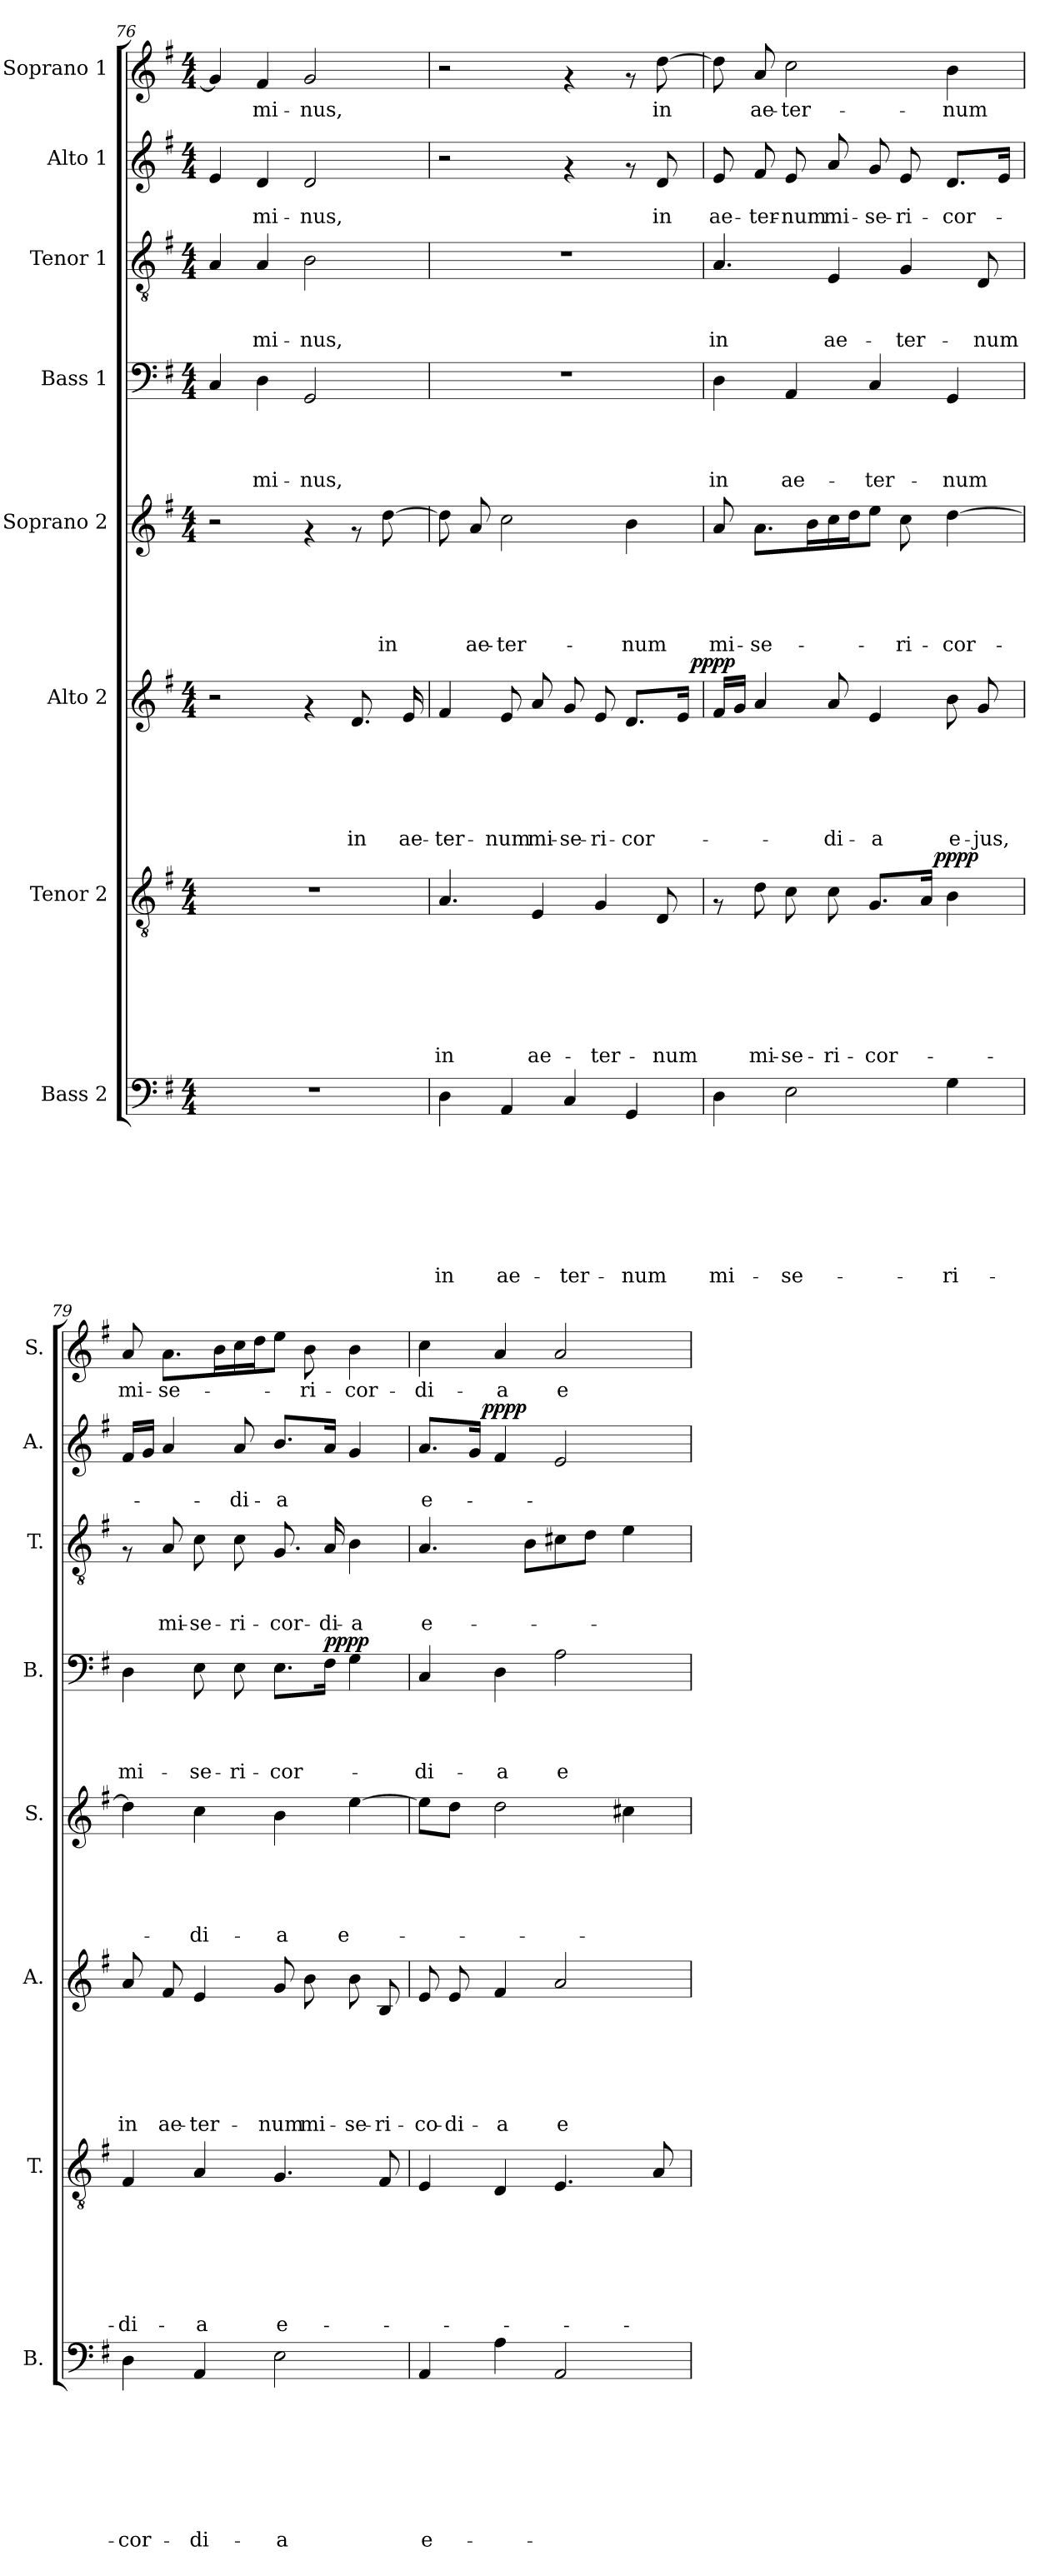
**kern	**text	**text	**text	**text	**text	**text	**text	**text	**kern	**text	**text	**text	**text	**text	**text	**text	**dynam	**kern	**text	**text	**text	**text	**text	**text	**dynam	**kern	**text	**text	**text	**text	**text	**kern	**text	**text	**text	**text	**dynam	**kern	**text	**text	**text	**kern	**text	**text	**dynam	**kern	**text
*part8	*part8	*part8	*part8	*part8	*part8	*part8	*part8	*part8	*part7	*part7	*part7	*part7	*part7	*part7	*part7	*part7	*part7	*part6	*part6	*part6	*part6	*part6	*part6	*part6	*part6	*part5	*part5	*part5	*part5	*part5	*part5	*part4	*part4	*part4	*part4	*part4	*part4	*part3	*part3	*part3	*part3	*part2	*part2	*part2	*part2	*part1	*part1
*staff8	*staff8	*staff8	*staff8	*staff8	*staff8	*staff8	*staff8	*staff8	*staff7	*staff7	*staff7	*staff7	*staff7	*staff7	*staff7	*staff7	*staff7	*staff6	*staff6	*staff6	*staff6	*staff6	*staff6	*staff6	*staff6	*staff5	*staff5	*staff5	*staff5	*staff5	*staff5	*staff4	*staff4	*staff4	*staff4	*staff4	*staff4	*staff3	*staff3	*staff3	*staff3	*staff2	*staff2	*staff2	*staff2	*staff1	*staff1
*I"Bass 2	*	*	*	*	*	*	*	*	*I"Tenor 2	*	*	*	*	*	*	*	*	*I"Alto 2	*	*	*	*	*	*	*	*I"Soprano 2	*	*	*	*	*	*I"Bass 1	*	*	*	*	*	*I"Tenor 1	*	*	*	*I"Alto 1	*	*	*	*I"Soprano 1	*
*I'B.	*	*	*	*	*	*	*	*	*I'T.	*	*	*	*	*	*	*	*	*I'A.	*	*	*	*	*	*	*	*I'S.	*	*	*	*	*	*I'B.	*	*	*	*	*	*I'T.	*	*	*	*I'A.	*	*	*	*I'S.	*
!!LO:PB:g=z
*clefF4	*	*	*	*	*	*	*	*	*clefGv2	*	*	*	*	*	*	*	*	*clefG2	*	*	*	*	*	*	*	*clefG2	*	*	*	*	*	*clefF4	*	*	*	*	*	*clefGv2	*	*	*	*clefG2	*	*	*	*clefG2	*
*k[f#]	*	*	*	*	*	*	*	*	*k[f#]	*	*	*	*	*	*	*	*	*k[f#]	*	*	*	*	*	*	*	*k[f#]	*	*	*	*	*	*k[f#]	*	*	*	*	*	*k[f#]	*	*	*	*k[f#]	*	*	*	*k[f#]	*
*G:	*	*	*	*	*	*	*	*	*G:	*	*	*	*	*	*	*	*	*G:	*	*	*	*	*	*	*	*G:	*	*	*	*	*	*G:	*	*	*	*	*	*G:	*	*	*	*G:	*	*	*	*G:	*
*M4/4	*	*	*	*	*	*	*	*	*M4/4	*	*	*	*	*	*	*	*	*M4/4	*	*	*	*	*	*	*	*M4/4	*	*	*	*	*	*M4/4	*	*	*	*	*	*M4/4	*	*	*	*M4/4	*	*	*	*M4/4	*
=76	=76	=76	=76	=76	=76	=76	=76	=76	=76	=76	=76	=76	=76	=76	=76	=76	=76	=76	=76	=76	=76	=76	=76	=76	=76	=76	=76	=76	=76	=76	=76	=76	=76	=76	=76	=76	=76	=76	=76	=76	=76	=76	=76	=76	=76	=76	=76
1r	.	.	.	.	.	.	.	.	1r	.	.	.	.	.	.	.	.	2r	.	.	.	.	.	.	.	2r	.	.	.	.	.	4C/	.	.	.	.	.	4A/	.	.	.	4e/	.	.	.	4g/]	.
!	!	!	!	!	!	!	!	!	!	!	!	!	!	!	!	!	!	!	!	!	!	!	!	!	!	!	!	!	!	!	!	!	!	!	!	!LO:LY:b	!	!	!	!	!LO:LY:b	!	!	!LO:LY:b	!	!	!LO:LY:b
.	.	.	.	.	.	.	.	.	.	.	.	.	.	.	.	.	.	.	.	.	.	.	.	.	.	.	.	.	.	.	.	4D\	.	.	.	-mi-	.	4A/	.	.	-mi-	4d/	.	-mi-	.	4f#/	-mi-
!	!	!	!	!	!	!	!	!	!	!	!	!	!	!	!	!	!	!	!	!	!	!	!	!	!	!	!	!	!	!	!	!	!	!	!	!LO:LY:b	!	!	!	!	!LO:LY:b	!	!	!LO:LY:b	!	!	!LO:LY:b
.	.	.	.	.	.	.	.	.	.	.	.	.	.	.	.	.	.	4rf	.	.	.	.	.	.	.	4rf	.	.	.	.	.	2GG/	.	.	.	-nus,	.	2B\	.	.	-nus,	2d/	.	-nus,	.	2g/	-nus,
!	!	!	!	!	!	!	!	!	!	!	!	!	!	!	!	!	!	!	!	!	!	!	!	!LO:LY:b	!	!	!	!	!	!	!	!	!	!	!	!	!	!	!	!	!	!	!	!	!	!	!
.	.	.	.	.	.	.	.	.	.	.	.	.	.	.	.	.	.	8.d/	.	.	.	.	.	in	.	8rf	.	.	.	.	.	.	.	.	.	.	.	.	.	.	.	.	.	.	.	.	.
!	!	!	!	!	!	!	!	!	!	!	!	!	!	!	!	!	!	!	!	!	!	!	!	!	!	!	!	!	!	!	!LO:LY:b	!	!	!	!	!	!	!	!	!	!	!	!	!	!	!	!
.	.	.	.	.	.	.	.	.	.	.	.	.	.	.	.	.	.	.	.	.	.	.	.	.	.	[>8dd\	.	.	.	.	in	.	.	.	.	.	.	.	.	.	.	.	.	.	.	.	.
!	!	!	!	!	!	!	!	!	!	!	!	!	!	!	!	!	!	!	!	!	!	!	!	!LO:LY:b	!	!	!	!	!	!	!	!	!	!	!	!	!	!	!	!	!	!	!	!	!	!	!
.	.	.	.	.	.	.	.	.	.	.	.	.	.	.	.	.	.	16e/	.	.	.	.	.	ae-	.	.	.	.	.	.	.	.	.	.	.	.	.	.	.	.	.	.	.	.	.	.	.
=77	=77	=77	=77	=77	=77	=77	=77	=77	=77	=77	=77	=77	=77	=77	=77	=77	=77	=77	=77	=77	=77	=77	=77	=77	=77	=77	=77	=77	=77	=77	=77	=77	=77	=77	=77	=77	=77	=77	=77	=77	=77	=77	=77	=77	=77	=77	=77
!	!	!	!	!	!	!	!	!LO:LY:b	!	!	!	!	!	!	!	!LO:LY:b	!	!	!	!	!	!	!	!LO:LY:b	!	!	!	!	!	!	!	!	!	!	!	!	!	!	!	!	!	!	!	!	!	!	!
*	*	*	*	*	*	*	*	*	*	*	*	*	*	*	*	*	*	*^	*	*	*	*	*	*	*	*	*	*	*	*	*	*	*	*	*	*	*	*	*	*	*	*	*	*	*	*	*
4D\	.	.	.	.	.	.	.	in	4.A/	.	.	.	.	.	.	in	.	4f#/	2ryy	.	.	.	.	.	-ter-	.	8dd\]	.	.	.	.	.	1r	.	.	.	.	.	1r	.	.	.	2r	.	.	.	2r	.
!	!	!	!	!	!	!	!	!	!	!	!	!	!	!	!	!	!	!	!	!	!	!	!	!	!	!	!	!	!	!	!	!LO:LY:b	!	!	!	!	!	!	!	!	!	!	!	!	!	!	!	!
.	.	.	.	.	.	.	.	.	.	.	.	.	.	.	.	.	.	.	.	.	.	.	.	.	.	.	8a/	.	.	.	.	ae-	.	.	.	.	.	.	.	.	.	.	.	.	.	.	.	.
!	!	!	!	!	!	!	!	!LO:LY:b	!	!	!	!	!	!	!	!	!	!	!	!	!	!	!	!	!LO:LY:b	!	!	!	!	!	!	!LO:LY:b	!	!	!	!	!	!	!	!	!	!	!	!	!	!	!	!
4AA/	.	.	.	.	.	.	.	ae-	.	.	.	.	.	.	.	.	.	8e/	.	.	.	.	.	.	-num	.	2cc\	.	.	.	.	-ter-	.	.	.	.	.	.	.	.	.	.	.	.	.	.	.	.
!	!	!	!	!	!	!	!	!	!	!	!	!	!	!	!	!LO:LY:b	!	!	!	!	!	!	!	!	!LO:LY:b	!	!	!	!	!	!	!	!	!	!	!	!	!	!	!	!	!	!	!	!	!	!	!
.	.	.	.	.	.	.	.	.	4E/	.	.	.	.	.	.	ae-	.	8a/	.	.	.	.	.	.	mi-	.	.	.	.	.	.	.	.	.	.	.	.	.	.	.	.	.	.	.	.	.	.	.
!	!	!	!	!	!	!	!	!LO:LY:b	!	!	!	!	!	!	!	!	!	!	!	!	!	!	!	!	!LO:LY:b	!	!	!	!	!	!	!	!	!	!	!	!	!	!	!	!	!	!	!	!	!	!	!
4C/	.	.	.	.	.	.	.	-ter-	.	.	.	.	.	.	.	.	.	8g/	4...ryy	.	.	.	.	.	-se-	.	.	.	.	.	.	.	.	.	.	.	.	.	.	.	.	.	4rf	.	.	.	4rf	.
!	!	!	!	!	!	!	!	!	!	!	!	!	!	!	!	!LO:LY:b	!	!	!	!	!	!	!	!	!LO:LY:b	!	!	!	!	!	!	!	!	!	!	!	!	!	!	!	!	!	!	!	!	!	!	!
.	.	.	.	.	.	.	.	.	4G/	.	.	.	.	.	.	-ter-	.	8e/	.	.	.	.	.	.	-ri-	.	.	.	.	.	.	.	.	.	.	.	.	.	.	.	.	.	.	.	.	.	.	.
!	!	!	!	!	!	!	!	!LO:LY:b	!	!	!	!	!	!	!	!	!	!	!	!	!	!	!	!	!LO:LY:b	!	!	!	!	!	!	!LO:LY:b	!	!	!	!	!	!	!	!	!	!	!	!	!	!	!	!
4GG/	.	.	.	.	.	.	.	-num	.	.	.	.	.	.	.	.	.	8.d/L	.	.	.	.	.	.	-cor-	.	4b\	.	.	.	.	-num	.	.	.	.	.	.	.	.	.	.	8rf	.	.	.	8rf	.
!	!	!	!	!	!	!	!	!	!	!	!	!	!	!	!	!LO:LY:b	!	!	!	!	!	!	!	!	!	!	!	!	!	!	!	!	!	!	!	!	!	!	!	!	!	!	!	!	!LO:LY:b	!	!	!LO:LY:b
.	.	.	.	.	.	.	.	.	8D/	.	.	.	.	.	.	-num	.	.	.	.	.	.	.	.	.	.	.	.	.	.	.	.	.	.	.	.	.	.	.	.	.	.	8d/	.	in	.	[>8dd\	in
.	.	.	.	.	.	.	.	.	.	.	.	.	.	.	.	.	.	16e/Jk	.	.	.	.	.	.	.	.	.	.	.	.	.	.	.	.	.	.	.	.	.	.	.	.	.	.	.	.	.	.
!	!	!	!	!	!	!	!	!	!	!	!	!	!	!	!	!	!	!	!	!	!	!	!	!	!	!LO:DY:b	!	!	!	!	!	!	!	!	!	!	!	!	!	!	!	!	!	!	!	!	!	!
.	.	.	.	.	.	.	.	.	.	.	.	.	.	.	.	.	.	.	32ryy	.	.	.	.	.	.	pppp	.	.	.	.	.	.	.	.	.	.	.	.	.	.	.	.	.	.	.	.	.	.
=78	=78	=78	=78	=78	=78	=78	=78	=78	=78	=78	=78	=78	=78	=78	=78	=78	=78	=78	=78	=78	=78	=78	=78	=78	=78	=78	=78	=78	=78	=78	=78	=78	=78	=78	=78	=78	=78	=78	=78	=78	=78	=78	=78	=78	=78	=78	=78	=78
!	!	!	!	!	!	!	!	!LO:LY:b	!	!	!	!	!	!	!	!	!	!	!	!	!	!	!	!	!	!	!	!	!	!	!	!LO:LY:b	!	!	!	!	!LO:LY:b	!	!	!	!	!LO:LY:b	!	!	!LO:LY:b	!	!	!
*	*	*	*	*	*	*	*	*	*^	*	*	*	*	*	*	*	*	*v	*v	*	*	*	*	*	*	*	*	*	*	*	*	*	*	*	*	*	*	*	*	*	*	*	*	*	*	*	*	*
4D\	.	.	.	.	.	.	.	mi-	8rF	2ryy	.	.	.	.	.	.	.	.	16f#/LL	.	.	.	.	.	.	.	8a/	.	.	.	.	mi-	4D\	.	.	.	in	.	4.A/	.	.	in	8e/	.	ae-	.	8dd\]	.
.	.	.	.	.	.	.	.	.	.	.	.	.	.	.	.	.	.	.	16g/JJ	.	.	.	.	.	.	.	.	.	.	.	.	.	.	.	.	.	.	.	.	.	.	.	.	.	.	.	.	.
!	!	!	!	!	!	!	!	!	!	!	!	!	!	!	!	!	!LO:LY:b	!	!	!	!	!	!	!	!	!	!	!	!	!	!	!LO:LY:b	!	!	!	!	!	!	!	!	!	!	!	!	!LO:LY:b	!	!	!LO:LY:b
.	.	.	.	.	.	.	.	.	8d\	.	.	.	.	.	.	.	mi-	.	4a/	.	.	.	.	.	.	.	8.a\L	.	.	.	.	-se-	.	.	.	.	.	.	.	.	.	.	8f#/	.	-ter-	.	8a/	ae-
!	!	!	!	!	!	!	!	!LO:LY:b	!	!	!	!	!	!	!	!	!LO:LY:b	!	!	!	!	!	!	!	!	!	!	!	!	!	!	!	!	!	!	!	!LO:LY:b	!	!	!	!	!	!	!	!LO:LY:b	!	!	!LO:LY:b
2E\	.	.	.	.	.	.	.	-se-	8c\	.	.	.	.	.	.	.	-se-	.	.	.	.	.	.	.	.	.	.	.	.	.	.	.	4AA/	.	.	.	ae-	.	.	.	.	.	8e/	.	-num	.	2cc\	-ter-
.	.	.	.	.	.	.	.	.	.	.	.	.	.	.	.	.	.	.	.	.	.	.	.	.	.	.	16b\L	.	.	.	.	.	.	.	.	.	.	.	.	.	.	.	.	.	.	.	.	.
!	!	!	!	!	!	!	!	!	!	!	!	!	!	!	!	!	!LO:LY:b	!	!	!	!	!	!	!	!LO:LY:b	!	!	!	!	!	!	!	!	!	!	!	!	!	!	!	!	!LO:LY:b	!	!	!LO:LY:b	!	!	!
.	.	.	.	.	.	.	.	.	8c\	.	.	.	.	.	.	.	-ri-	.	8a/	.	.	.	.	.	-di-	.	16cc\	.	.	.	.	.	.	.	.	.	.	.	4E/	.	.	ae-	8a/	.	mi-	.	.	.
.	.	.	.	.	.	.	.	.	.	.	.	.	.	.	.	.	.	.	.	.	.	.	.	.	.	.	16dd\J	.	.	.	.	.	.	.	.	.	.	.	.	.	.	.	.	.	.	.	.	.
!	!	!	!	!	!	!	!	!	!	!	!	!	!	!	!	!	!LO:LY:b	!	!	!	!	!	!	!	!LO:LY:b	!	!	!	!	!	!	!	!	!	!	!	!LO:LY:b	!	!	!	!	!	!	!	!LO:LY:b	!	!	!
.	.	.	.	.	.	.	.	.	8.G/L	8..ryy	.	.	.	.	.	.	-cor-	.	4e/	.	.	.	.	.	-a	.	8ee\J	.	.	.	.	.	4C/	.	.	.	-ter-	.	.	.	.	.	8g/	.	-se-	.	.	.
!	!	!	!	!	!	!	!	!	!	!	!	!	!	!	!	!	!	!	!	!	!	!	!	!	!	!	!	!	!	!	!	!LO:LY:b	!	!	!	!	!	!	!	!	!	!LO:LY:b	!	!	!LO:LY:b	!	!	!
.	.	.	.	.	.	.	.	.	.	.	.	.	.	.	.	.	.	.	.	.	.	.	.	.	.	.	8cc\	.	.	.	.	-ri-	.	.	.	.	.	.	4G/	.	.	-ter-	8e/	.	-ri-	.	.	.
.	.	.	.	.	.	.	.	.	16A/Jk	.	.	.	.	.	.	.	.	.	.	.	.	.	.	.	.	.	.	.	.	.	.	.	.	.	.	.	.	.	.	.	.	.	.	.	.	.	.	.
!	!	!	!	!	!	!	!	!	!	!	!	!	!	!	!	!	!	!LO:DY:a	!	!	!	!	!	!	!	!	!	!	!	!	!	!	!	!	!	!	!	!	!	!	!	!	!	!	!	!	!	!
.	.	.	.	.	.	.	.	.	.	4ryy	.	.	.	.	.	.	.	pppp	.	.	.	.	.	.	.	.	.	.	.	.	.	.	.	.	.	.	.	.	.	.	.	.	.	.	.	.	.	.
!	!	!	!	!	!	!	!	!LO:LY:b	!	!	!	!	!	!	!	!	!	!	!	!	!	!	!	!	!LO:LY:b	!	!	!	!	!	!	!LO:LY:b	!	!	!	!	!LO:LY:b	!	!	!	!	!	!	!	!LO:LY:b	!	!	!LO:LY:b
4G\	.	.	.	.	.	.	.	-ri-	4B\	.	.	.	.	.	.	.	.	.	8b\	.	.	.	.	.	e-	.	[>4dd\	.	.	.	.	-cor-	4GG/	.	.	.	-num	.	.	.	.	.	8.d/L	.	-cor-	.	4b\	-num
!	!	!	!	!	!	!	!	!	!	!	!	!	!	!	!	!	!	!	!	!	!	!	!	!	!LO:LY:b	!	!	!	!	!	!	!	!	!	!	!	!	!	!	!	!	!LO:LY:b	!	!	!	!	!	!
.	.	.	.	.	.	.	.	.	.	.	.	.	.	.	.	.	.	.	8g/	.	.	.	.	.	-jus,	.	.	.	.	.	.	.	.	.	.	.	.	.	8D/	.	.	-num	.	.	.	.	.	.
.	.	.	.	.	.	.	.	.	.	.	.	.	.	.	.	.	.	.	.	.	.	.	.	.	.	.	.	.	.	.	.	.	.	.	.	.	.	.	.	.	.	.	16e/Jk	.	.	.	.	.
.	.	.	.	.	.	.	.	.	.	32ryy	.	.	.	.	.	.	.	.	.	.	.	.	.	.	.	.	.	.	.	.	.	.	.	.	.	.	.	.	.	.	.	.	.	.	.	.	.	.
=79	=79	=79	=79	=79	=79	=79	=79	=79	=79	=79	=79	=79	=79	=79	=79	=79	=79	=79	=79	=79	=79	=79	=79	=79	=79	=79	=79	=79	=79	=79	=79	=79	=79	=79	=79	=79	=79	=79	=79	=79	=79	=79	=79	=79	=79	=79	=79	=79
!	!	!	!	!	!	!	!	!LO:LY:b	!	!	!	!	!	!	!	!	!LO:LY:b	!	!	!	!	!	!	!	!LO:LY:b	!	!	!	!	!	!	!	!	!	!	!	!LO:LY:b	!	!	!	!	!	!	!	!	!	!	!LO:LY:b
*	*	*	*	*	*	*	*	*	*v	*v	*	*	*	*	*	*	*	*	*	*	*	*	*	*	*	*	*	*	*	*	*	*	*	*	*	*	*	*	*	*	*	*	*	*	*	*	*	*
4D\	.	.	.	.	.	.	.	-cor-	4F#/	.	.	.	.	.	.	-di-	.	8a/	.	.	.	.	.	in	.	4dd\]	.	.	.	.	.	4D\	.	.	.	mi-	.	8rF	.	.	.	16f#/LL	.	.	.	8a/	mi-
.	.	.	.	.	.	.	.	.	.	.	.	.	.	.	.	.	.	.	.	.	.	.	.	.	.	.	.	.	.	.	.	.	.	.	.	.	.	.	.	.	.	16g/JJ	.	.	.	.	.
!	!	!	!	!	!	!	!	!	!	!	!	!	!	!	!	!	!	!	!	!	!	!	!	!LO:LY:b	!	!	!	!	!	!	!	!	!	!	!	!	!	!	!	!	!LO:LY:b	!	!	!	!	!	!LO:LY:b
.	.	.	.	.	.	.	.	.	.	.	.	.	.	.	.	.	.	8f#/	.	.	.	.	.	ae-	.	.	.	.	.	.	.	.	.	.	.	.	.	8A/	.	.	mi-	4a/	.	.	.	8.a\L	-se-
!	!	!	!	!	!	!	!	!LO:LY:b	!	!	!	!	!	!	!	!LO:LY:b	!	!	!	!	!	!	!	!LO:LY:b	!	!	!	!	!	!	!LO:LY:b	!	!	!	!	!LO:LY:b	!	!	!	!	!LO:LY:b	!	!	!	!	!	!
4AA/	.	.	.	.	.	.	.	-di-	4A/	.	.	.	.	.	.	-a	.	4e/	.	.	.	.	.	-ter-	.	4cc\	.	.	.	.	-di-	8E\	.	.	.	-se-	.	8c\	.	.	-se-	.	.	.	.	.	.
.	.	.	.	.	.	.	.	.	.	.	.	.	.	.	.	.	.	.	.	.	.	.	.	.	.	.	.	.	.	.	.	.	.	.	.	.	.	.	.	.	.	.	.	.	.	16b\L	.
!	!	!	!	!	!	!	!	!	!	!	!	!	!	!	!	!	!	!	!	!	!	!	!	!	!	!	!	!	!	!	!	!	!	!	!	!LO:LY:b	!	!	!	!	!LO:LY:b	!	!	!LO:LY:b	!	!	!
.	.	.	.	.	.	.	.	.	.	.	.	.	.	.	.	.	.	.	.	.	.	.	.	.	.	.	.	.	.	.	.	8E\	.	.	.	-ri-	.	8c\	.	.	-ri-	8a/	.	-di-	.	16cc\	.
.	.	.	.	.	.	.	.	.	.	.	.	.	.	.	.	.	.	.	.	.	.	.	.	.	.	.	.	.	.	.	.	.	.	.	.	.	.	.	.	.	.	.	.	.	.	16dd\J	.
!	!	!	!	!	!	!	!	!LO:LY:b	!	!	!	!	!	!	!	!LO:LY:b	!	!	!	!	!	!	!	!LO:LY:b	!	!	!	!	!	!	!LO:LY:b	!	!	!	!	!LO:LY:b	!	!	!	!	!LO:LY:b	!	!	!LO:LY:b	!	!	!
2E\	.	.	.	.	.	.	.	-a	4.G/	.	.	.	.	.	.	e-	.	8g/	.	.	.	.	.	-num	.	4b\	.	.	.	.	-a	8.E\L	.	.	.	-cor-	.	8.G/	.	.	-cor-	8.b/L	.	-a	.	8ee\J	.
!	!	!	!	!	!	!	!	!	!	!	!	!	!	!	!	!	!	!	!	!	!	!	!	!LO:LY:b	!	!	!	!	!	!	!	!	!	!	!	!	!	!	!	!	!	!	!	!	!	!	!LO:LY:b
.	.	.	.	.	.	.	.	.	.	.	.	.	.	.	.	.	.	8b\	.	.	.	.	.	mi-	.	.	.	.	.	.	.	.	.	.	.	.	.	.	.	.	.	.	.	.	.	8b\	-ri-
!	!	!	!	!	!	!	!	!	!	!	!	!	!	!	!	!	!	!	!	!	!	!	!	!	!	!	!	!	!	!	!	!	!	!	!	!	!LO:DY:b	!	!	!	!LO:LY:b	!	!	!	!	!	!
.	.	.	.	.	.	.	.	.	.	.	.	.	.	.	.	.	.	.	.	.	.	.	.	.	.	.	.	.	.	.	.	16F#\Jk	.	.	.	.	pppp	16A/	.	.	-di-	16a/Jk	.	.	.	.	.
!	!	!	!	!	!	!	!	!	!	!	!	!	!	!	!	!	!	!	!	!	!	!	!	!LO:LY:b	!	!	!	!	!	!	!LO:LY:b	!	!	!	!	!	!	!	!	!	!LO:LY:b	!	!	!	!	!	!LO:LY:b
.	.	.	.	.	.	.	.	.	.	.	.	.	.	.	.	.	.	8b\	.	.	.	.	.	-se-	.	[>4ee\	.	.	.	.	e-	4G\	.	.	.	.	.	4B\	.	.	-a	4g/	.	.	.	4b\	-cor-
!	!	!	!	!	!	!	!	!	!	!	!	!	!	!	!	!	!	!	!	!	!	!	!	!LO:LY:b	!	!	!	!	!	!	!	!	!	!	!	!	!	!	!	!	!	!	!	!	!	!	!
.	.	.	.	.	.	.	.	.	8F#/	.	.	.	.	.	.	.	.	8B/	.	.	.	.	.	-ri-	.	.	.	.	.	.	.	.	.	.	.	.	.	.	.	.	.	.	.	.	.	.	.
!!LO:PB:g=z
=80	=80	=80	=80	=80	=80	=80	=80	=80	=80	=80	=80	=80	=80	=80	=80	=80	=80	=80	=80	=80	=80	=80	=80	=80	=80	=80	=80	=80	=80	=80	=80	=80	=80	=80	=80	=80	=80	=80	=80	=80	=80	=80	=80	=80	=80	=80	=80
!	!	!	!	!	!	!	!	!LO:LY:b	!	!	!	!	!	!	!	!	!	!	!	!	!	!	!	!LO:LY:b	!	!	!	!	!	!	!	!	!	!	!	!LO:LY:b	!	!	!	!	!LO:LY:b	!	!	!LO:LY:b	!	!	!LO:LY:b
*	*	*	*	*	*	*	*	*	*	*	*	*	*	*	*	*	*	*	*	*	*	*	*	*	*	*	*	*	*	*	*	*	*	*	*	*	*	*	*	*	*	*^	*	*	*	*	*
4AA/	.	.	.	.	.	.	.	e-	4E/	.	.	.	.	.	.	.	.	8e/	.	.	.	.	.	-co-	.	8ee\L]	.	.	.	.	.	4C/	.	.	.	-di-	.	4.A/	.	.	e-	8.a/L	8..ryy	.	e-	.	4cc\	-di-
!	!	!	!	!	!	!	!	!	!	!	!	!	!	!	!	!	!	!	!	!	!	!	!	!LO:LY:b	!	!	!	!	!	!	!	!	!	!	!	!	!	!	!	!	!	!	!	!	!	!	!	!
.	.	.	.	.	.	.	.	.	.	.	.	.	.	.	.	.	.	8e/	.	.	.	.	.	-di-	.	8dd\J	.	.	.	.	.	.	.	.	.	.	.	.	.	.	.	.	.	.	.	.	.	.
.	.	.	.	.	.	.	.	.	.	.	.	.	.	.	.	.	.	.	.	.	.	.	.	.	.	.	.	.	.	.	.	.	.	.	.	.	.	.	.	.	.	16g/Jk	.	.	.	.	.	.
!	!	!	!	!	!	!	!	!	!	!	!	!	!	!	!	!	!	!	!	!	!	!	!	!	!	!	!	!	!	!	!	!	!	!	!	!	!	!	!	!	!	!	!	!	!	!LO:DY:a	!	!
.	.	.	.	.	.	.	.	.	.	.	.	.	.	.	.	.	.	.	.	.	.	.	.	.	.	.	.	.	.	.	.	.	.	.	.	.	.	.	.	.	.	.	2ryy	.	.	pppp	.	.
!	!	!	!	!	!	!	!	!	!	!	!	!	!	!	!	!	!	!	!	!	!	!	!	!LO:LY:b	!	!	!	!	!	!	!	!	!	!	!	!LO:LY:b	!	!	!	!	!	!	!	!	!	!	!	!LO:LY:b
4A\	.	.	.	.	.	.	.	.	4D/	.	.	.	.	.	.	.	.	4f#/	.	.	.	.	.	-a	.	2dd\	.	.	.	.	.	4D\	.	.	.	-a	.	.	.	.	.	4f#/	.	.	.	.	4a/	-a
.	.	.	.	.	.	.	.	.	.	.	.	.	.	.	.	.	.	.	.	.	.	.	.	.	.	.	.	.	.	.	.	.	.	.	.	.	.	8B\L	.	.	.	.	.	.	.	.	.	.
!	!	!	!	!	!	!	!	!	!	!	!	!	!	!	!	!	!	!	!	!	!	!	!	!LO:LY:b	!	!	!	!	!	!	!	!	!	!	!	!LO:LY:b	!	!	!	!	!	!	!	!	!	!	!	!LO:LY:b
2AA/	.	.	.	.	.	.	.	.	4.E/	.	.	.	.	.	.	.	.	2a/	.	.	.	.	.	e-	.	.	.	.	.	.	.	2A\	.	.	.	e-	.	8c#X\	.	.	.	2e/	.	.	.	.	2a/	e-
.	.	.	.	.	.	.	.	.	.	.	.	.	.	.	.	.	.	.	.	.	.	.	.	.	.	.	.	.	.	.	.	.	.	.	.	.	.	8d\J	.	.	.	.	.	.	.	.	.	.
.	.	.	.	.	.	.	.	.	.	.	.	.	.	.	.	.	.	.	.	.	.	.	.	.	.	.	.	.	.	.	.	.	.	.	.	.	.	.	.	.	.	.	4ryy	.	.	.	.	.
.	.	.	.	.	.	.	.	.	.	.	.	.	.	.	.	.	.	.	.	.	.	.	.	.	.	4cc#X\	.	.	.	.	.	.	.	.	.	.	.	4e\	.	.	.	.	.	.	.	.	.	.
.	.	.	.	.	.	.	.	.	8A/	.	.	.	.	.	.	.	.	.	.	.	.	.	.	.	.	.	.	.	.	.	.	.	.	.	.	.	.	.	.	.	.	.	.	.	.	.	.	.
.	.	.	.	.	.	.	.	.	.	.	.	.	.	.	.	.	.	.	.	.	.	.	.	.	.	.	.	.	.	.	.	.	.	.	.	.	.	.	.	.	.	.	32ryy	.	.	.	.	.
*	*	*	*	*	*	*	*	*	*	*	*	*	*	*	*	*	*	*	*	*	*	*	*	*	*	*	*	*	*	*	*	*	*	*	*	*	*	*	*	*	*	*v	*v	*	*	*	*	*
=	=	=	=	=	=	=	=	=	=	=	=	=	=	=	=	=	=	=	=	=	=	=	=	=	=	=	=	=	=	=	=	=	=	=	=	=	=	=	=	=	=	=	=	=	=	=	=
*-	*-	*-	*-	*-	*-	*-	*-	*-	*-	*-	*-	*-	*-	*-	*-	*-	*-	*-	*-	*-	*-	*-	*-	*-	*-	*-	*-	*-	*-	*-	*-	*-	*-	*-	*-	*-	*-	*-	*-	*-	*-	*-	*-	*-	*-	*-	*-
